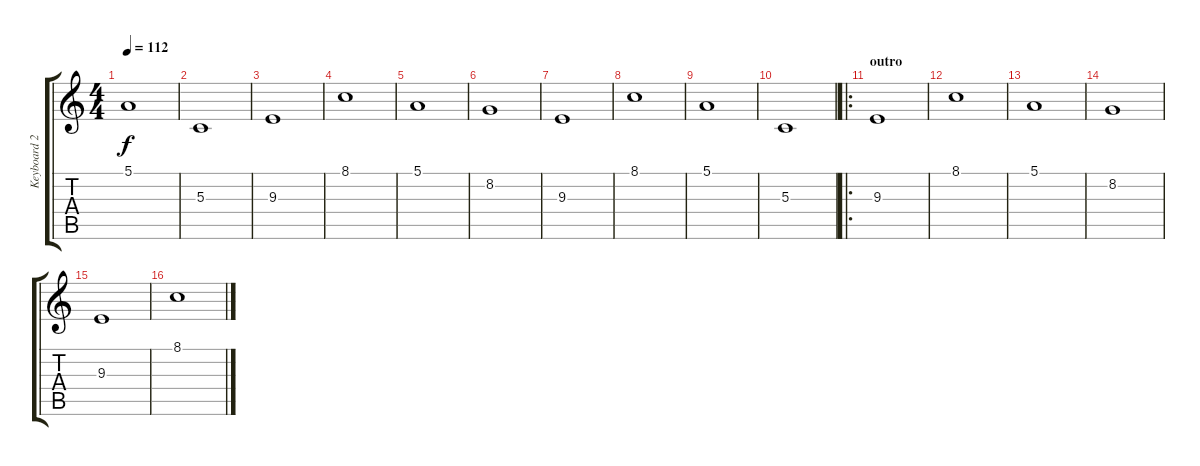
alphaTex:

\track ("Keyboard 2" "Keyboard 2") {instrument drawbarorgan}
\staff {score tabs}
\tuning (E4 B3 G3 D3 A2 E2) {hide}
\ts (4 4)
\tempo 112
\clef g2
\ks c
5.1.1{dy f} |
5.3.1 |
9.3.1 |
8.1.1 |
5.1.1 |
8.2.1 |
9.3.1 |
8.1.1 |
5.1.1 |
5.3.1 |
\ro
\section ("" "outro")
9.3.1 |
8.1.1 |
5.1.1 |
8.2.1 |
9.3.1 |
8.1.1
